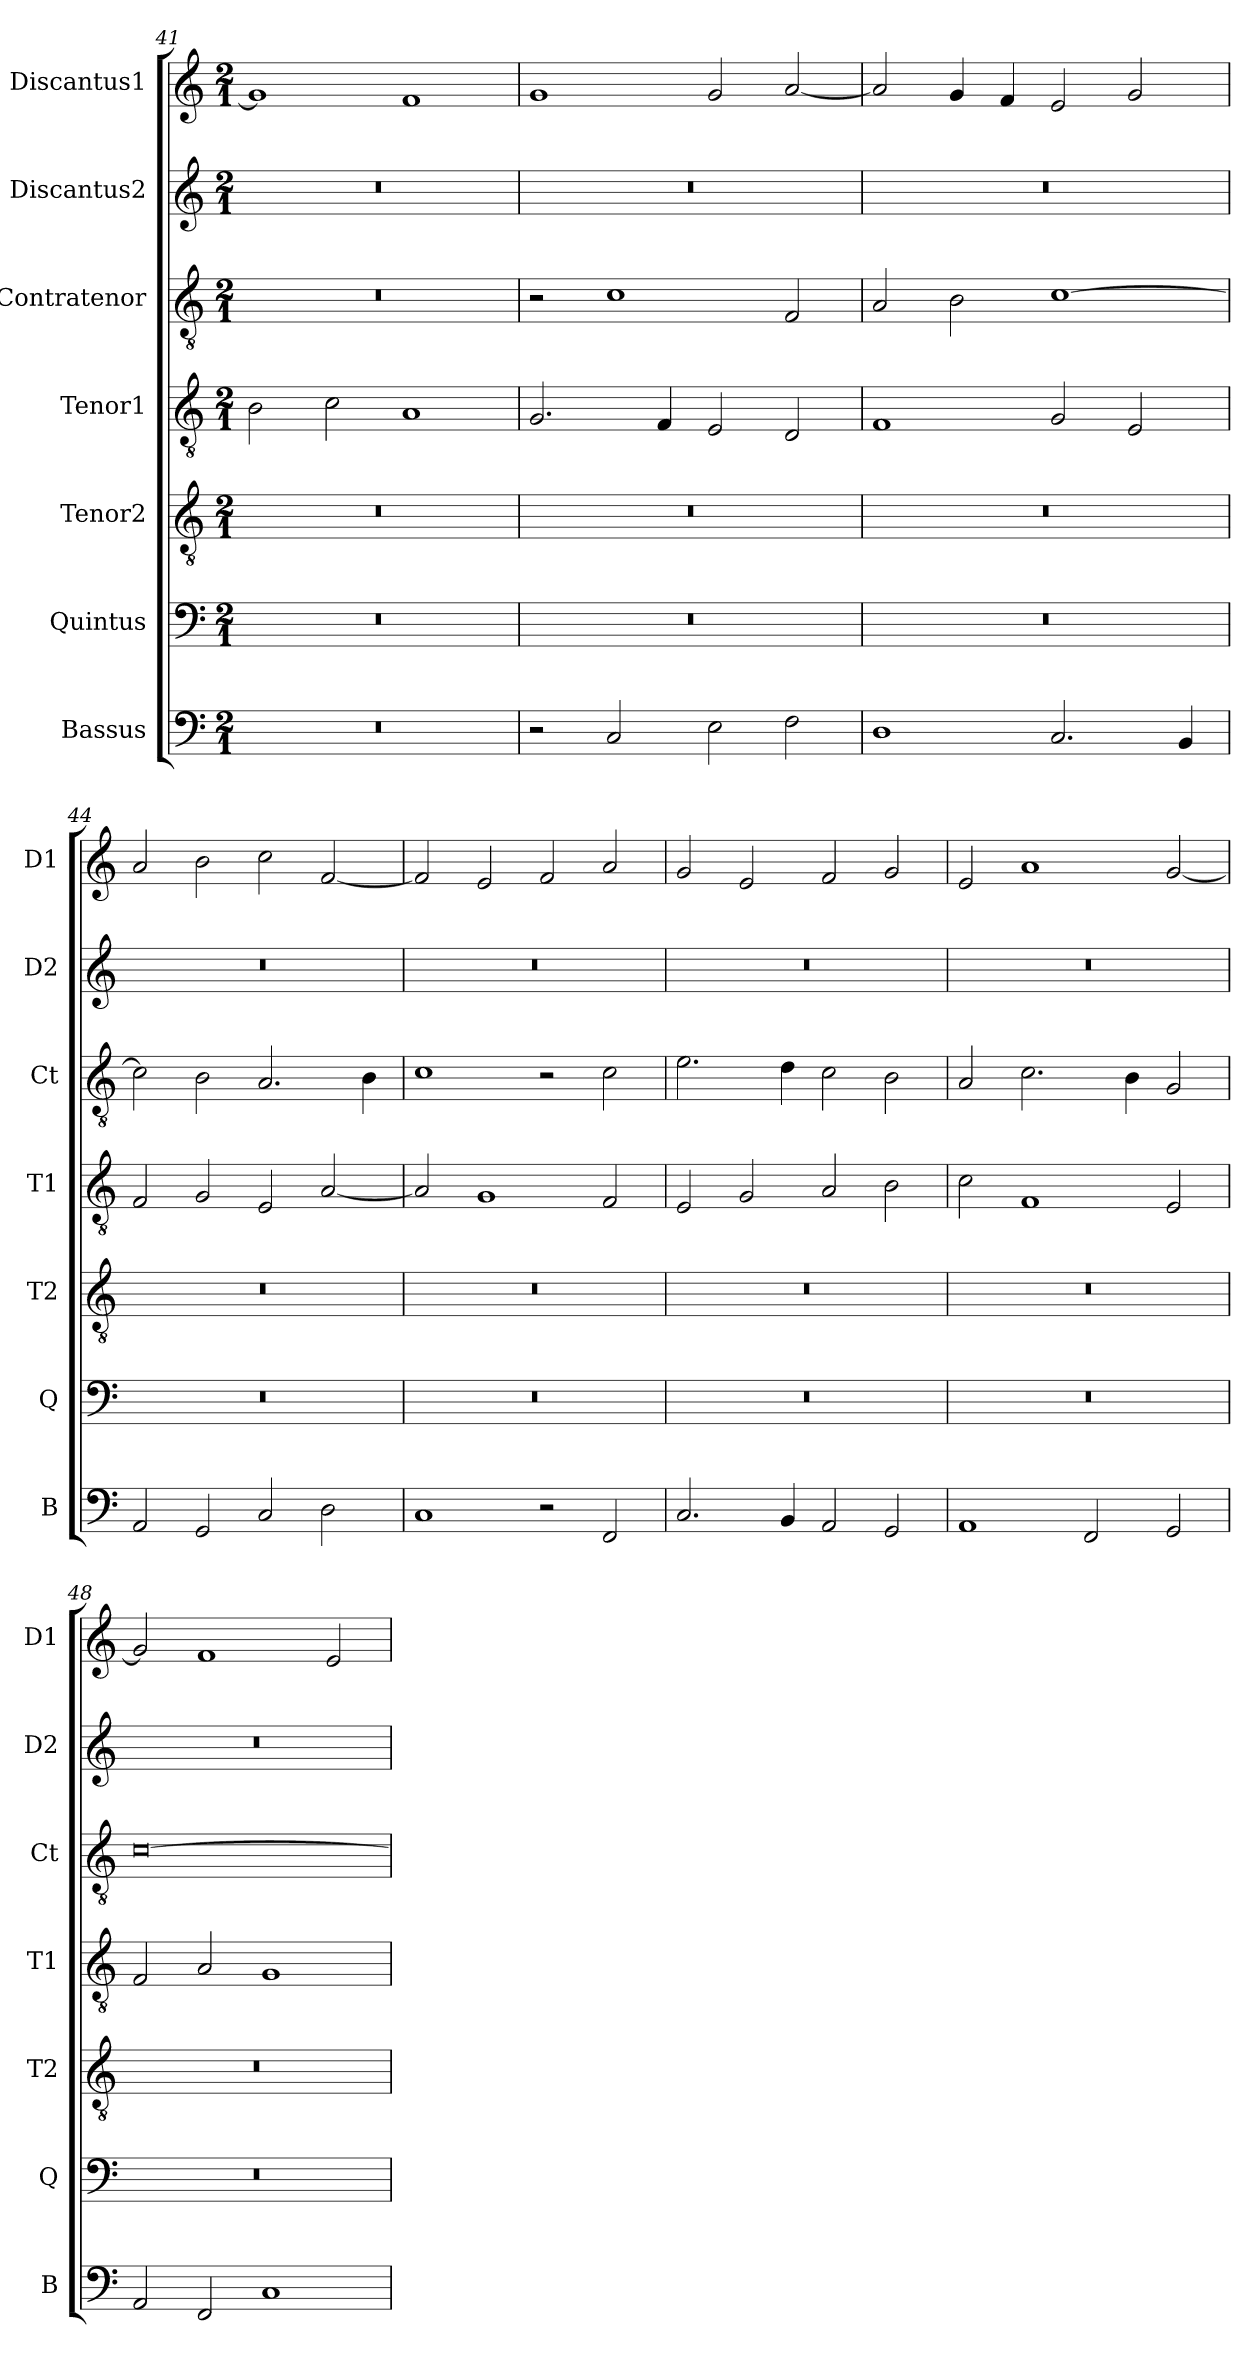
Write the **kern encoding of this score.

**kern	**kern	**kern	**kern	**kern	**kern	**kern
*part7	*part6	*part5	*part4	*part3	*part2	*part1
*staff7	*staff6	*staff5	*staff4	*staff3	*staff2	*staff1
*I"Bassus	*I"Quintus	*I"Tenor2	*I"Tenor1	*I"Contratenor	*I"Discantus2	*I"Discantus1
*I'B	*I'Q	*I'T2	*I'T1	*I'Ct	*I'D2	*I'D1
*clefF4	*clefF4	*clefGv2	*clefGv2	*clefGv2	*clefG2	*clefG2
*k[]	*k[]	*k[]	*k[]	*k[]	*k[]	*k[]
*M2/1	*M2/1	*M2/1	*M2/1	*M2/1	*M2/1	*M2/1
=41	=41	=41	=41	=41	=41	=41
0r	0r	0r	2B\	0r	0r	1g]
.	.	.	2c\	.	.	.
.	.	.	1A	.	.	1f
=42	=42	=42	=42	=42	=42	=42
2r	0r	0r	2.G/	2r	0r	1g
2C/	.	.	.	1c	.	.
.	.	.	4F/	.	.	.
2E\	.	.	2E/	.	.	2g/
2F\	.	.	2D/	2F/	.	[2a/
=43	=43	=43	=43	=43	=43	=43
1D	0r	0r	1F	2A/	0r	2a/]
.	.	.	.	2B\	.	4g/
.	.	.	.	.	.	4f/
2.C/	.	.	2G/	[1c	.	2e/
.	.	.	2E/	.	.	2g/
4BB/	.	.	.	.	.	.
=44	=44	=44	=44	=44	=44	=44
2AA/	0r	0r	2F/	2c\]	0r	2a/
2GG/	.	.	2G/	2B\	.	2b\
2C/	.	.	2E/	2.A/	.	2cc\
2D\	.	.	[2A/	.	.	[2f/
.	.	.	.	4B\	.	.
=45	=45	=45	=45	=45	=45	=45
1C	0r	0r	2A/]	1c	0r	2f/]
.	.	.	1G	.	.	2e/
2r	.	.	.	2r	.	2f/
2FF/	.	.	2F/	2c\	.	2a/
=46	=46	=46	=46	=46	=46	=46
2.C/	0r	0r	2E/	2.e\	0r	2g/
.	.	.	2G/	.	.	2e/
4BB/	.	.	.	4d\	.	.
2AA/	.	.	2A/	2c\	.	2f/
2GG/	.	.	2B\	2B\	.	2g/
=47	=47	=47	=47	=47	=47	=47
1AA	0r	0r	2c\	2A/	0r	2e/
.	.	.	1F	2.c\	.	1a
2FF/	.	.	.	.	.	.
.	.	.	.	4B\	.	.
2GG/	.	.	2E/	2G/	.	[2g/
=48	=48	=48	=48	=48	=48	=48
2AA/	0r	0r	2F/	[0c	0r	2g/]
2FF/	.	.	2A/	.	.	1f
1C	.	.	1G	.	.	.
.	.	.	.	.	.	2e/
=	=	=	=	=	=	=
*-	*-	*-	*-	*-	*-	*-
